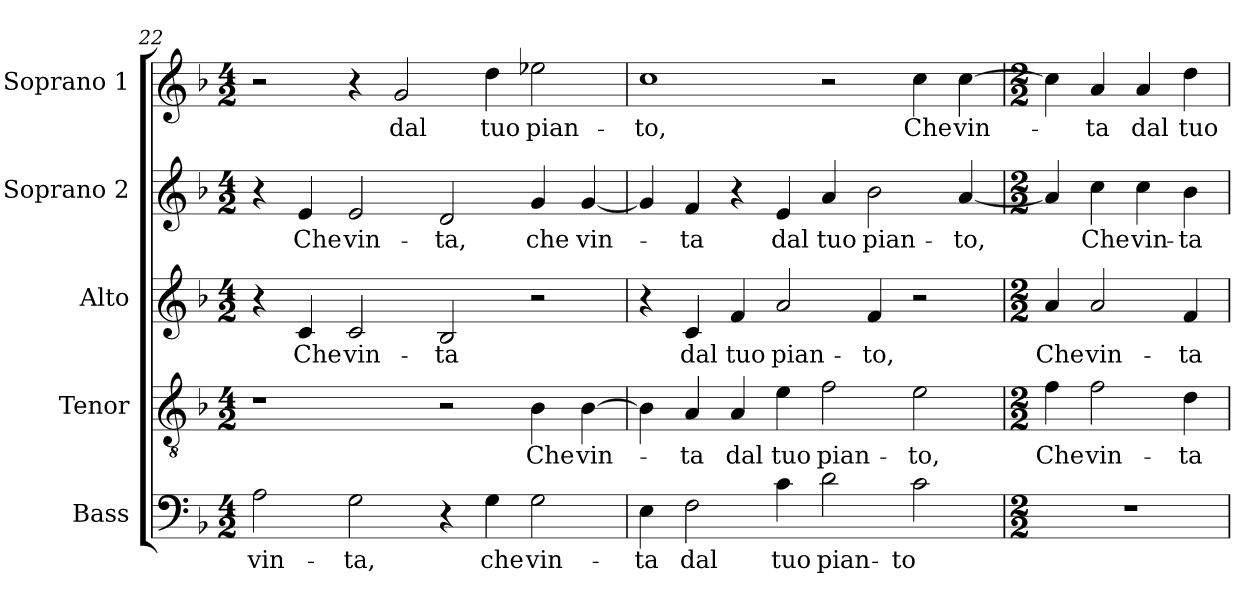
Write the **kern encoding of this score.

**kern	**text	**kern	**text	**kern	**text	**kern	**text	**kern	**text
*part5	*part5	*part4	*part4	*part3	*part3	*part2	*part2	*part1	*part1
*staff5	*staff5	*staff4	*staff4	*staff3	*staff3	*staff2	*staff2	*staff1	*staff1
*I"Bass	*	*I"Tenor	*	*I"Alto	*	*I"Soprano 2	*	*I"Soprano 1	*
*I'B	*	*I'T	*	*I'A	*	*I'S2	*	*I'S1	*
*clefF4	*	*clefGv2	*	*clefG2	*	*clefG2	*	*clefG2	*
*	*	*ITrd7c12	*	*	*	*	*	*	*
*k[b-]	*	*k[b-]	*	*k[b-]	*	*k[b-]	*	*k[b-]	*
*F:	*	*F:	*	*F:	*	*F:	*	*F:	*
*M4/2	*	*M4/2	*	*M4/2	*	*M4/2	*	*M4/2	*
=22	=22	=22	=22	=22	=22	=22	=22	=22	=22
!	!LO:LY:b:color=#000000	!	!	!	!	!	!	!	!
2Ai\	vin-	1r	.	4r	.	4r	.	2r	.
!	!	!	!	!	!LO:LY:b:color=#000000	!	!	!	!
!	!	!	!	!	!	!	!LO:LY:b:color=#000000	!	!
.	.	.	.	4ci/	Che	4ei/	Che	.	.
!	!LO:LY:b:color=#000000	!	!	!	!	!	!	!	!
!	!	!	!	!	!LO:LY:b:color=#000000	!	!	!	!
!	!	!	!	!	!	!	!LO:LY:b:color=#000000	!	!
2Gi\	-ta,	.	.	2ci/	vin-	2ei/	vin-	4r	.
!	!	!	!	!	!	!	!	!	!LO:LY:b:color=#000000
.	.	.	.	.	.	.	.	2gi/	dal
!	!	!	!	!	!LO:LY:b:color=#000000	!	!	!	!
!	!	!	!	!	!	!	!LO:LY:b:color=#000000	!	!
4r	.	2r	.	2B-i/	-ta	2di/	-ta,	.	.
!	!LO:LY:b:color=#000000	!	!	!	!	!	!	!	!
!	!	!	!	!	!	!	!	!	!LO:LY:b:color=#000000
4Gi\	che	.	.	.	.	.	.	4ddi\	tuo
!	!LO:LY:b:color=#000000	!	!	!	!	!	!	!	!
!	!	!	!LO:LY:b:color=#000000	!	!	!	!	!	!
!	!	!	!	!	!	!	!LO:LY:b:color=#000000	!	!
!	!	!	!	!	!	!	!	!	!LO:LY:b:color=#000000
2Gi\	vin-	4BB-i\	Che	2r	.	4gi/	che	2ee-Xi\	pian-
!	!	!	!LO:LY:b:color=#000000	!	!	!	!	!	!
!	!	!	!	!	!	!	!LO:LY:b:color=#000000	!	!
.	.	[4BB-i\	vin-	.	.	[4gi/	vin-	.	.
!!LO:LB:g=z
=23	=23	=23	=23	=23	=23	=23	=23	=23	=23
!	!LO:LY:b:color=#000000	!	!	!	!	!	!	!	!
!	!	!	!	!	!	!	!	!	!LO:LY:b:color=#000000
4Ei\	-ta	4BB-i\]	.	4r	.	4gi/]	.	1cci	-to,
!	!LO:LY:b:color=#000000	!	!	!	!	!	!	!	!
!	!	!	!LO:LY:b:color=#000000	!	!	!	!	!	!
!	!	!	!	!	!LO:LY:b:color=#000000	!	!	!	!
!	!	!	!	!	!	!	!LO:LY:b:color=#000000	!	!
2Fi\	dal	4AAi/	-ta	4ci/	dal	4fi/	-ta	.	.
!	!	!	!LO:LY:b:color=#000000	!	!	!	!	!	!
!	!	!	!	!	!LO:LY:b:color=#000000	!	!	!	!
.	.	4AAi/	dal	4fi/	tuo	4r	.	.	.
!	!LO:LY:b:color=#000000	!	!	!	!	!	!	!	!
!	!	!	!LO:LY:b:color=#000000	!	!	!	!	!	!
!	!	!	!	!	!LO:LY:b:color=#000000	!	!	!	!
!	!	!	!	!	!	!	!LO:LY:b:color=#000000	!	!
4ci\	tuo	4Ei\	tuo	2ai/	pian-	4ei/	dal	.	.
!	!LO:LY:b:color=#000000	!	!	!	!	!	!	!	!
!	!	!	!LO:LY:b:color=#000000	!	!	!	!	!	!
!	!	!	!	!	!	!	!LO:LY:b:color=#000000	!	!
2di\	pian-	2Fi\	pian-	.	.	4ai/	tuo	2r	.
!	!	!	!	!	!LO:LY:b:color=#000000	!	!	!	!
!	!	!	!	!	!	!	!LO:LY:b:color=#000000	!	!
.	.	.	.	4fi/	-to,	2b-i\	pian-	.	.
!	!LO:LY:b:color=#000000	!	!	!	!	!	!	!	!
!	!	!	!LO:LY:b:color=#000000	!	!	!	!	!	!
!	!	!	!	!	!	!	!	!	!LO:LY:b:color=#000000
2ci\	-to	2Ei\	-to,	2r	.	.	.	4cci\	Che
!	!	!	!	!	!	!	!LO:LY:b:color=#000000	!	!
!	!	!	!	!	!	!	!	!	!LO:LY:b:color=#000000
.	.	.	.	.	.	[4ai/	-to,	[4cci\	vin-
=24	=24	=24	=24	=24	=24	=24	=24	=24	=24
*M2/2	*	*M2/2	*	*M2/2	*	*M2/2	*	*M2/2	*
!	!	!	!LO:LY:b:color=#000000	!	!	!	!	!	!
!	!	!	!	!	!LO:LY:b:color=#000000	!	!	!	!
1r	.	4Fi\	Che	4ai/	Che	4ai/]	.	4cci\]	.
!	!	!	!LO:LY:b:color=#000000	!	!	!	!	!	!
!	!	!	!	!	!LO:LY:b:color=#000000	!	!	!	!
!	!	!	!	!	!	!	!LO:LY:b:color=#000000	!	!
!	!	!	!	!	!	!	!	!	!LO:LY:b:color=#000000
.	.	2Fi\	vin-	2ai/	vin-	4cci\	Che	4ai/	-ta
!	!	!	!	!	!	!	!LO:LY:b:color=#000000	!	!
!	!	!	!	!	!	!	!	!	!LO:LY:b:color=#000000
.	.	.	.	.	.	4cci\	vin-	4ai/	dal
!	!	!	!LO:LY:b:color=#000000	!	!	!	!	!	!
!	!	!	!	!	!LO:LY:b:color=#000000	!	!	!	!
!	!	!	!	!	!	!	!LO:LY:b:color=#000000	!	!
!	!	!	!	!	!	!	!	!	!LO:LY:b:color=#000000
.	.	4Di\	-ta	4fi/	-ta	4b-i\	-ta	4ddi\	tuo
=	=	=	=	=	=	=	=	=	=
*-	*-	*-	*-	*-	*-	*-	*-	*-	*-
